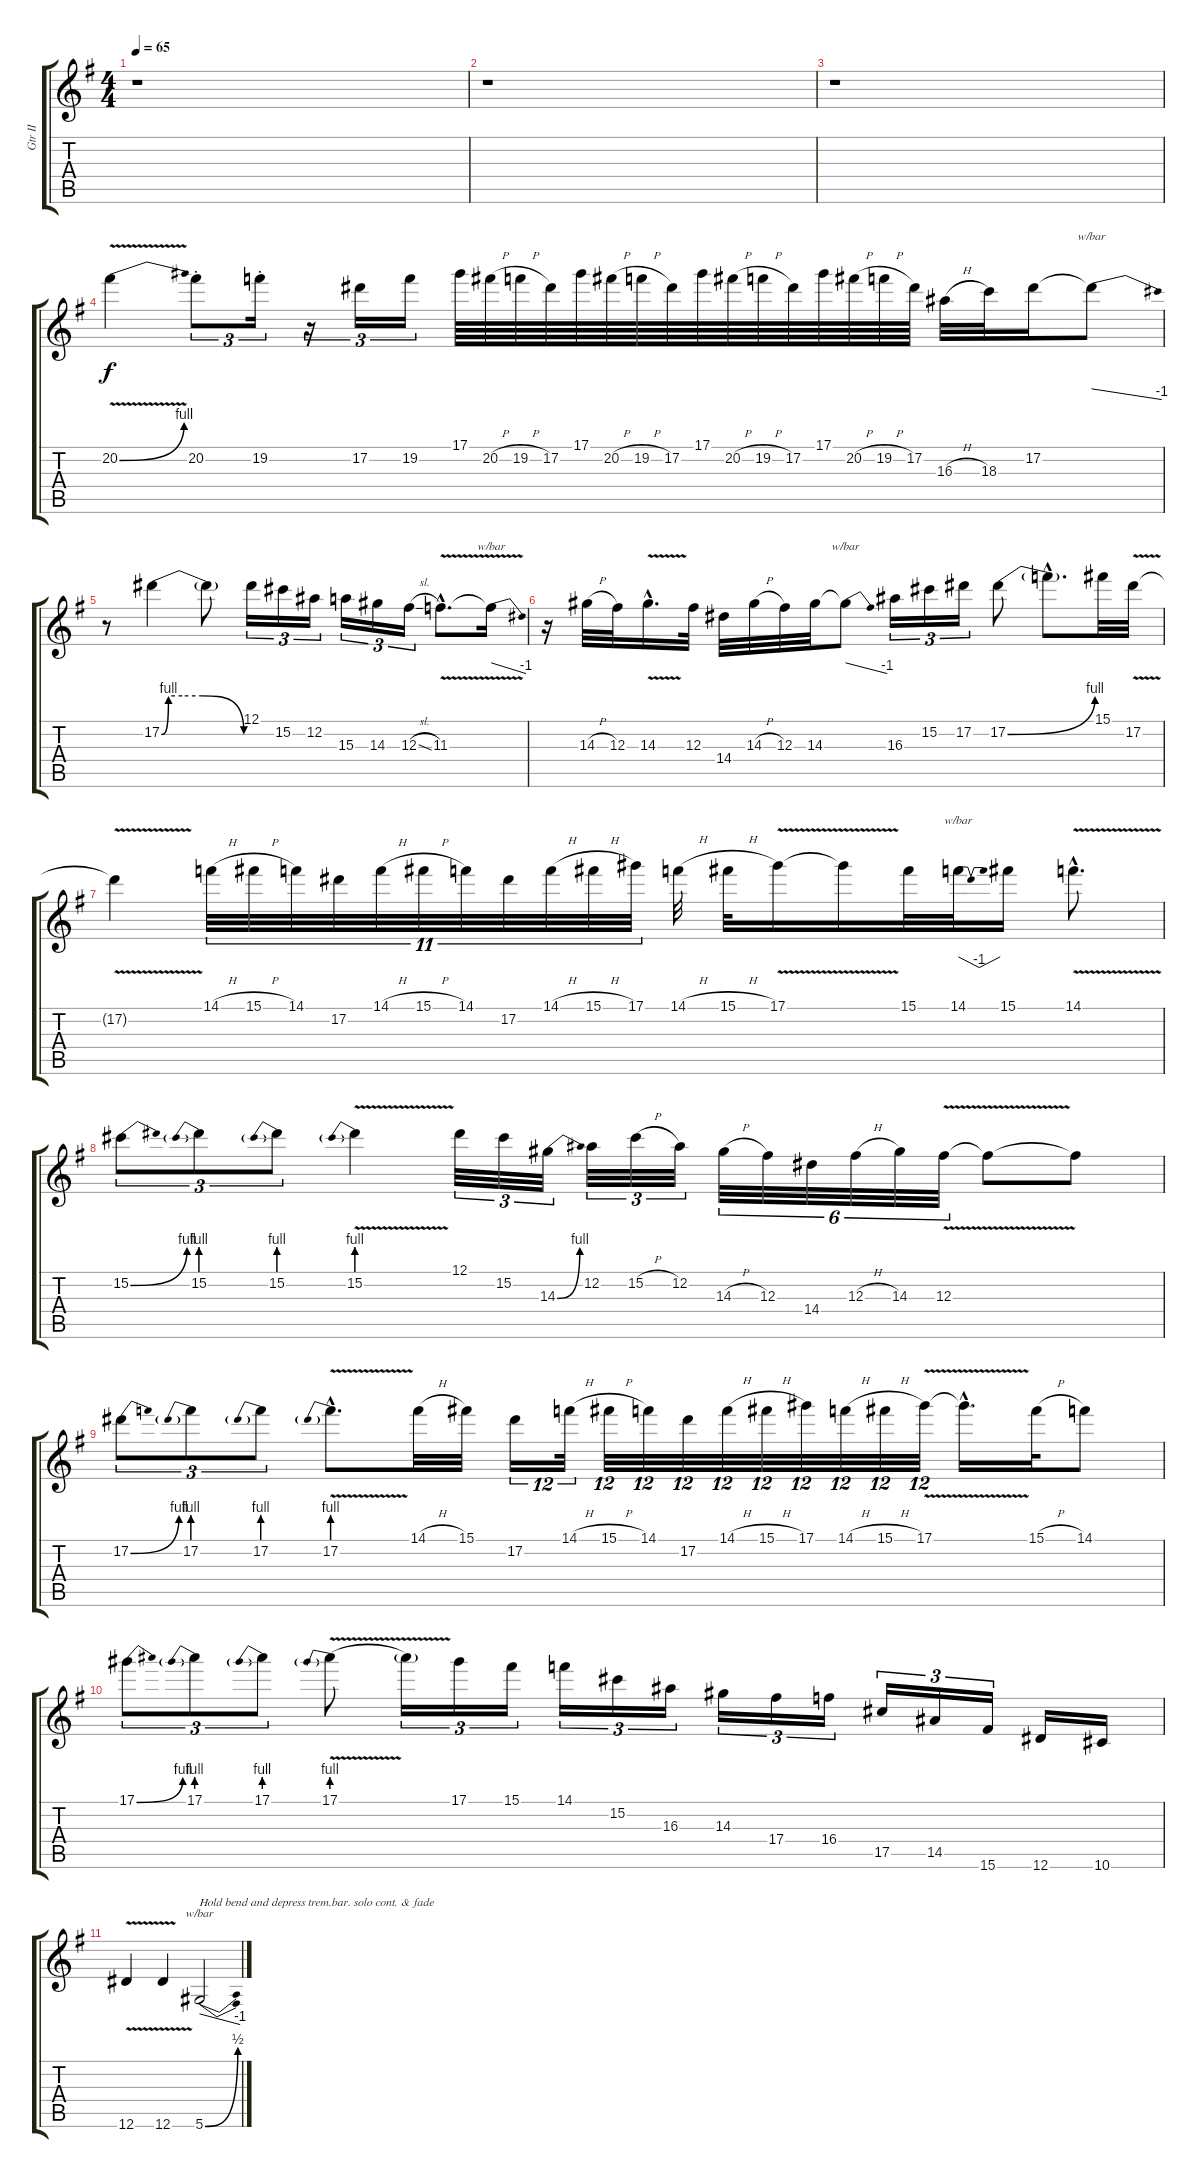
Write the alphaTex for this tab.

\track ("Gtr II" "Gtr II") {instrument distortionguitar}
\staff {score tabs}
\tuning (Eb4 Bb3 Gb3 Db3 Ab2 Eb2) {hide}
\ts (4 4)
\tempo 65
\clef g2
\ks eminor
r.1{dy f} |
r.1 |
r.1 |
20.2{be (bend 0 0 60 4) v}.4 20.2{st}.8{tu (3 2)} 19.2{st}.16{tu (3 2)} r.16{tu (3 2)} 17.2.16{tu (3 2)} 19.2.16{tu (3 2)} 17.1.64 20.2{h}.64 19.2{h}.64 17.2.64 17.1.64 20.2{h}.64 19.2{h}.64 17.2.64 17.1.64 20.2{h}.64 19.2{h}.64 17.2.64 17.1.64 20.2{h}.64 19.2{h}.64 17.2.64 16.3{h}.32 18.3.32 17.2.16 17.2{t}.8{tbe (dive default 0 0 60 -4)} |
r.8 17.2{be (custom 0 0 5 4 15 4 30 4 60 0)}.4 17.2{t}.8 12.1.16{tu (3 2)} 15.2.16{tu (3 2)} 12.2.16{tu (3 2)} 15.3.16{tu (3 2)} 14.3.16{tu (3 2)} 12.3{sl}.16{tu (3 2)} 11.3{v hac}.8{d} 11.3{t}.16{tbe (dive default 0 0 60 -4)} |
r.16 14.3{h}.32 12.3.32 14.3{v hac}.16{d} 12.3.32 14.4.32 14.3{h}.32 12.3.32 14.3.32 14.3{t}.8{tbe (dive default 0 0 60 -4)} 16.3.16{tu (3 2)} 15.2.16{tu (3 2)} 17.2.16{tu (3 2)} 17.2{be (bend 0 0 60 4)}.8 17.2{hac t}.8{d} 15.1.32 17.2{v}.32 |
17.2{t}.4 14.1{h}.32{tu (11 8)} 15.1{h}.32{tu (11 8)} 14.1.32{tu (11 8)} 17.2.32{tu (11 8)} 14.1{h}.32{tu (11 8)} 15.1{h}.32{tu (11 8)} 14.1.32{tu (11 8)} 17.2.32{tu (11 8)} 14.1{h}.32{tu (11 8)} 15.1{h}.32{tu (11 8)} 17.1.32{tu (11 8)} 14.1{h}.32 15.1{h}.32 17.1{v}.16 17.1{t}.16 15.1.32 14.1.32{tbe (dip default 0 0 30 -4 60 0)} 15.1.16 14.1{v hac}.8{d} |
15.2{be (bend 0 0 60 4)}.8{tu (3 2)} 15.2{be (prebend 0 4 60 4)}.8{tu (3 2)} 15.2{be (prebend 0 4 60 4)}.8{tu (3 2)} 15.2{be (prebend 0 4 60 4) v}.4 12.1.32{tu (3 2)} 15.2.32{tu (3 2)} 14.3{be (bend 0 0 60 4)}.32{tu (3 2)} 12.2.32{tu (3 2)} 15.2{h}.32{tu (3 2)} 12.2.32{tu (3 2)} 14.3{h}.32{tu (6 4)} 12.3.32{tu (6 4)} 14.4.32{tu (6 4)} 12.3{h}.32{tu (6 4)} 14.3.32{tu (6 4)} 12.3{v}.32{tu (6 4)} 12.3{t}.8 12.3{t}.8 |
17.2{be (bend 0 0 60 4)}.8{tu (3 2)} 17.2{be (prebend 0 4 60 4)}.8{tu (3 2)} 17.2{be (prebend 0 4 60 4)}.8{tu (3 2)} 17.2{be (prebend 0 4 60 4) v hac}.8{d} 14.1{h}.32 15.1.32 17.2.16{tu (12 8)} 14.1{h}.32{tu (12 8)} 15.1{h}.32{tu (12 8)} 14.1.32{tu (12 8)} 17.2.32{tu (12 8)} 14.1{h}.32{tu (12 8)} 15.1{h}.32{tu (12 8)} 17.1.32{tu (12 8)} 14.1{h}.32{tu (12 8)} 15.1{h}.32{tu (12 8)} 17.1{v}.32{tu (12 8)} 17.1{hac t}.16{d} 15.1{h}.32 14.1.8 |
17.1{be (bend 0 0 60 4)}.8{tu (3 2)} 17.1{be (prebend 0 4 60 4)}.8{tu (3 2)} 17.1{be (prebend 0 4 60 4)}.8{tu (3 2)} 17.1{be (prebend 0 4 60 4) v}.8 17.1{t}.16{tu (3 2)} 17.1.16{tu (3 2)} 15.1.16{tu (3 2)} 14.1.16{tu (3 2)} 15.2.16{tu (3 2)} 16.3.16{tu (3 2)} 14.3.16{tu (3 2)} 17.4.16{tu (3 2)} 16.4.16{tu (3 2)} 17.5.16{tu (3 2)} 14.5.16{tu (3 2)} 15.6.16{tu (3 2)} 12.6.16 10.6.16 |
12.6{v}.4 12.6{v}.4 5.6{be (bend 0 0 60 2)}.2{tbe (dive default 0 0 60 -4) txt "Hold bend and depress trem.bar. solo cont. & fade"}
